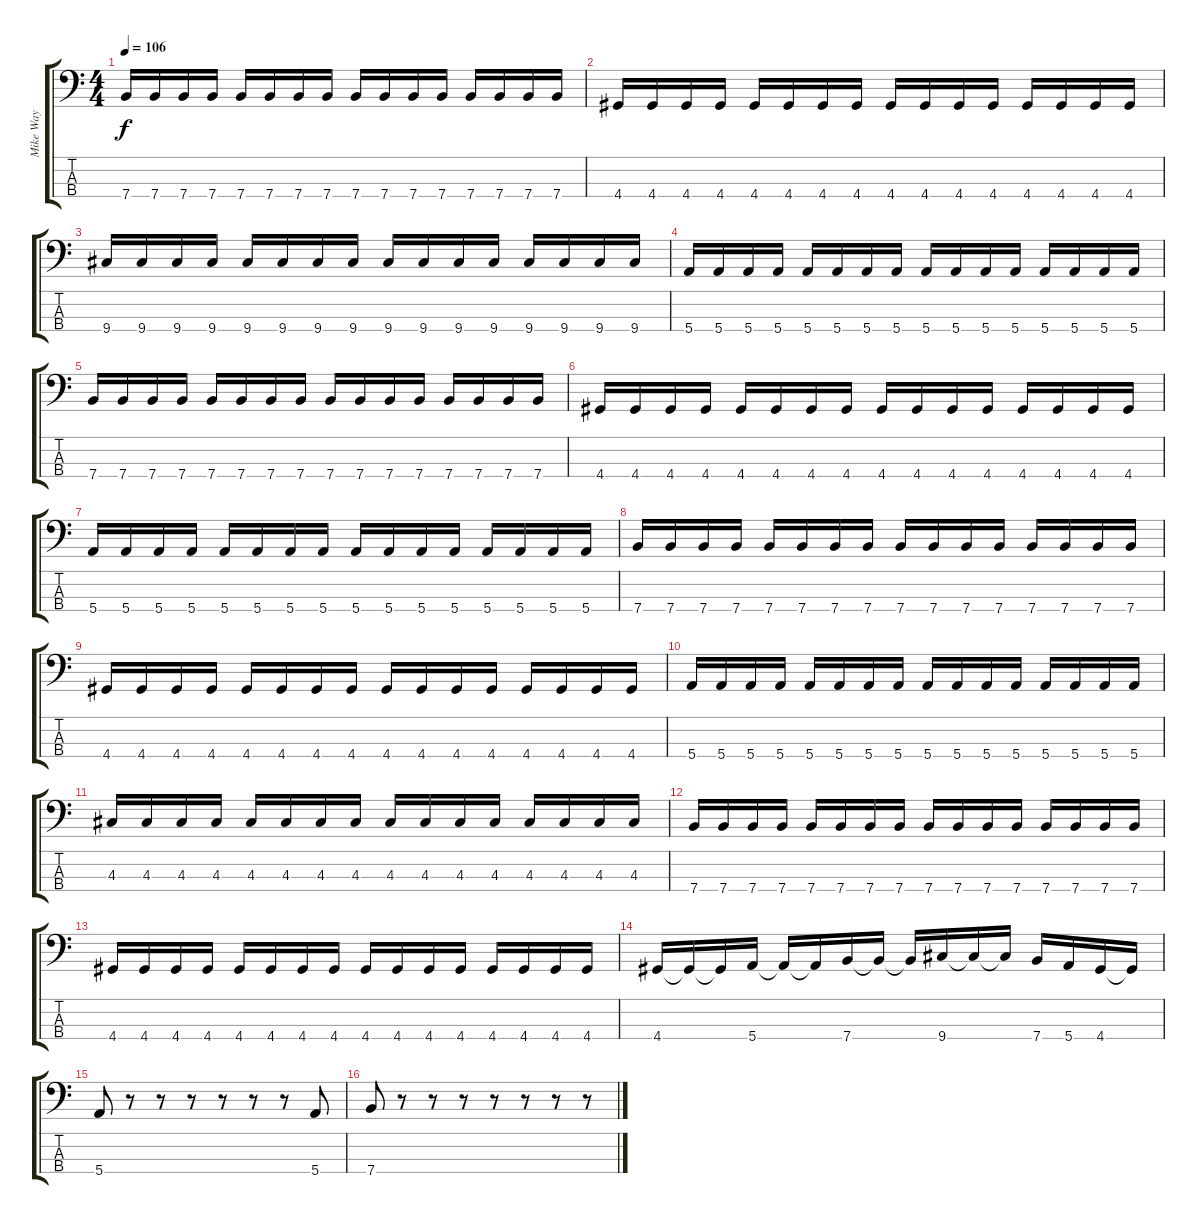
\track ("Mike Way" "Mike Way") {instrument electricbasspick}
\staff {score tabs}
\tuning (G2 D2 A1 E1) {hide}
\ts (4 4)
\tempo 106
\clef f4
\ks c
7.4.16{dy f} 7.4.16 7.4.16 7.4.16 7.4.16 7.4.16 7.4.16 7.4.16 7.4.16 7.4.16 7.4.16 7.4.16 7.4.16 7.4.16 7.4.16 7.4.16 |
4.4.16 4.4.16 4.4.16 4.4.16 4.4.16 4.4.16 4.4.16 4.4.16 4.4.16 4.4.16 4.4.16 4.4.16 4.4.16 4.4.16 4.4.16 4.4.16 |
9.4.16 9.4.16 9.4.16 9.4.16 9.4.16 9.4.16 9.4.16 9.4.16 9.4.16 9.4.16 9.4.16 9.4.16 9.4.16 9.4.16 9.4.16 9.4.16 |
5.4.16 5.4.16 5.4.16 5.4.16 5.4.16 5.4.16 5.4.16 5.4.16 5.4.16 5.4.16 5.4.16 5.4.16 5.4.16 5.4.16 5.4.16 5.4.16 |
7.4.16 7.4.16 7.4.16 7.4.16 7.4.16 7.4.16 7.4.16 7.4.16 7.4.16 7.4.16 7.4.16 7.4.16 7.4.16 7.4.16 7.4.16 7.4.16 |
4.4.16 4.4.16 4.4.16 4.4.16 4.4.16 4.4.16 4.4.16 4.4.16 4.4.16 4.4.16 4.4.16 4.4.16 4.4.16 4.4.16 4.4.16 4.4.16 |
5.4.16 5.4.16 5.4.16 5.4.16 5.4.16 5.4.16 5.4.16 5.4.16 5.4.16 5.4.16 5.4.16 5.4.16 5.4.16 5.4.16 5.4.16 5.4.16 |
7.4.16 7.4.16 7.4.16 7.4.16 7.4.16 7.4.16 7.4.16 7.4.16 7.4.16 7.4.16 7.4.16 7.4.16 7.4.16 7.4.16 7.4.16 7.4.16 |
4.4.16 4.4.16 4.4.16 4.4.16 4.4.16 4.4.16 4.4.16 4.4.16 4.4.16 4.4.16 4.4.16 4.4.16 4.4.16 4.4.16 4.4.16 4.4.16 |
5.4.16 5.4.16 5.4.16 5.4.16 5.4.16 5.4.16 5.4.16 5.4.16 5.4.16 5.4.16 5.4.16 5.4.16 5.4.16 5.4.16 5.4.16 5.4.16 |
4.3.16 4.3.16 4.3.16 4.3.16 4.3.16 4.3.16 4.3.16 4.3.16 4.3.16 4.3.16 4.3.16 4.3.16 4.3.16 4.3.16 4.3.16 4.3.16 |
7.4.16 7.4.16 7.4.16 7.4.16 7.4.16 7.4.16 7.4.16 7.4.16 7.4.16 7.4.16 7.4.16 7.4.16 7.4.16 7.4.16 7.4.16 7.4.16 |
4.4.16 4.4.16 4.4.16 4.4.16 4.4.16 4.4.16 4.4.16 4.4.16 4.4.16 4.4.16 4.4.16 4.4.16 4.4.16 4.4.16 4.4.16 4.4.16 |
4.4.16 4.4{t}.16 4.4{t}.16 5.4.16 5.4{t}.16 5.4{t}.16 7.4.16 7.4{t}.16 7.4{t}.16 9.4.16 9.4{t}.16 9.4{t}.16 7.4.16 5.4.16 4.4.16 4.4{t}.16 |
5.4.8 r.8 r.8 r.8 r.8 r.8 r.8 5.4.8 |
7.4.8 r.8 r.8 r.8 r.8 r.8 r.8 r.8
